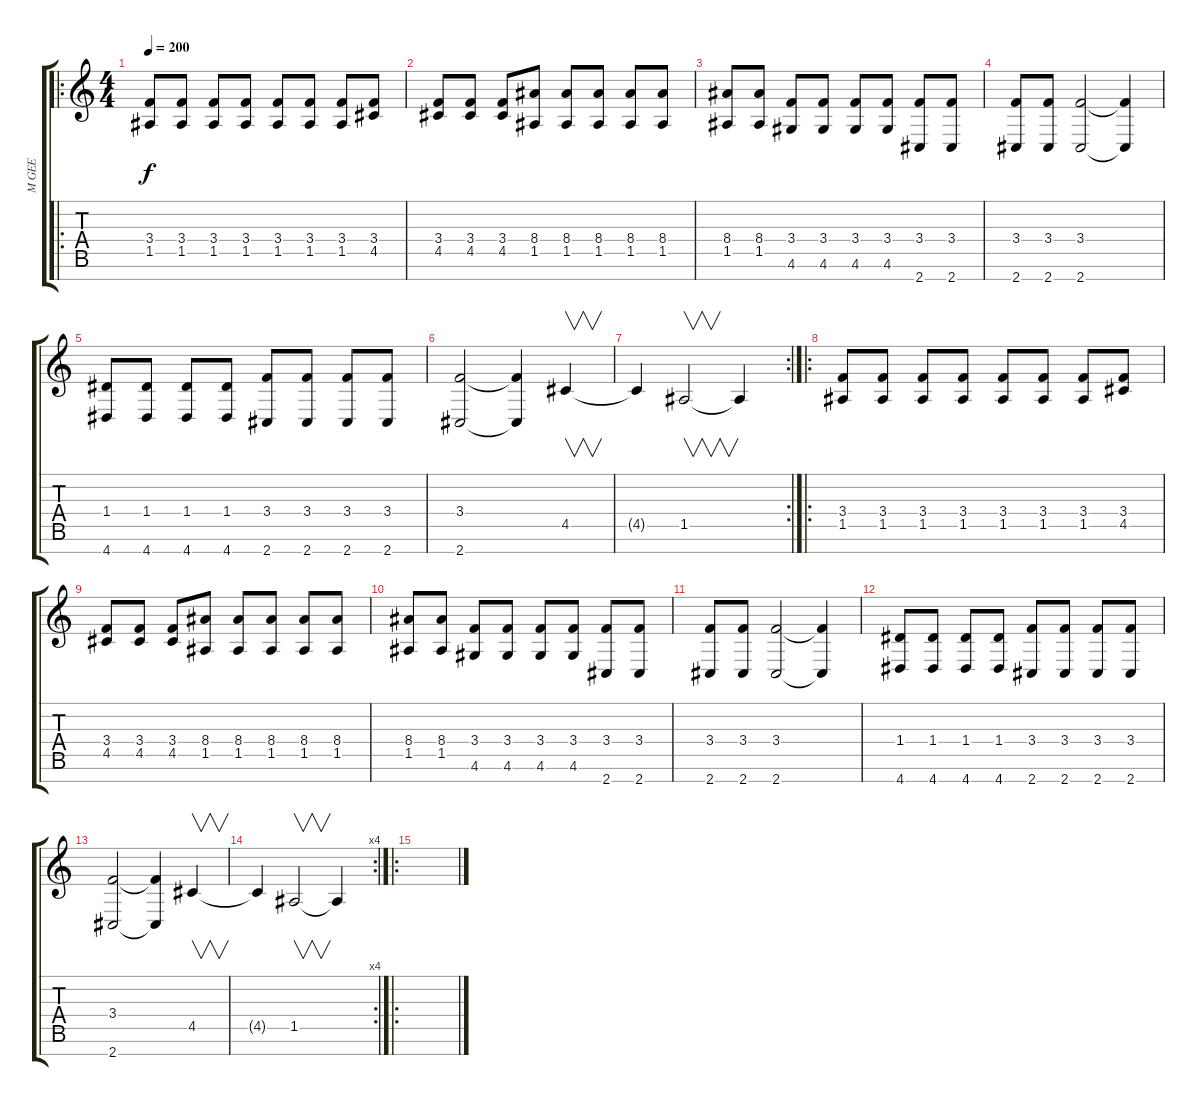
\track ("M GEE" "M GEE") {instrument electricguitarjazz}
\staff {score tabs}
\tuning (E4 B3 G3 D3 A2 E2 B1) {hide}
\ro
\ts (4 4)
\tempo 200
\clef g2
\ks c
(3.4 1.5).8{dy f instrument electricguitarjazz} (3.4 1.5).8 (3.4 1.5).8 (3.4 1.5).8 (3.4 1.5).8 (3.4 1.5).8 (3.4 1.5).8 (3.4 4.5).8 |
(3.4 4.5).8 (3.4 4.5).8 (3.4 4.5).8 (8.4 1.5).8 (8.4 1.5).8 (8.4 1.5).8 (8.4 1.5).8 (8.4 1.5).8 |
(8.4 1.5).8 (8.4 1.5).8 (3.4 4.6).8 (3.4 4.6).8 (3.4 4.6).8 (3.4 4.6).8 (3.4 2.7).8 (3.4 2.7).8 |
(3.4 2.7).8 (3.4 2.7).8 (3.4 2.7).2 (3.4{t} 2.7{t}).4 |
(1.4 4.7).8 (1.4 4.7).8 (1.4 4.7).8 (1.4 4.7).8 (3.4 2.7).8 (3.4 2.7).8 (3.4 2.7).8 (3.4 2.7).8 |
(3.4 2.7).2 (3.4{t} 2.7{t}).4 4.5.4{v} |
\rc 2
4.5{t}.4 1.5.2{v} 1.5{t}.4 |
\ro
(3.4 1.5).8 (3.4 1.5).8 (3.4 1.5).8 (3.4 1.5).8 (3.4 1.5).8 (3.4 1.5).8 (3.4 1.5).8 (3.4 4.5).8 |
(3.4 4.5).8 (3.4 4.5).8 (3.4 4.5).8 (8.4 1.5).8 (8.4 1.5).8 (8.4 1.5).8 (8.4 1.5).8 (8.4 1.5).8 |
(8.4 1.5).8 (8.4 1.5).8 (3.4 4.6).8 (3.4 4.6).8 (3.4 4.6).8 (3.4 4.6).8 (3.4 2.7).8 (3.4 2.7).8 |
(3.4 2.7).8 (3.4 2.7).8 (3.4 2.7).2 (3.4{t} 2.7{t}).4 |
(1.4 4.7).8 (1.4 4.7).8 (1.4 4.7).8 (1.4 4.7).8 (3.4 2.7).8 (3.4 2.7).8 (3.4 2.7).8 (3.4 2.7).8 |
(3.4 2.7).2 (3.4{t} 2.7{t}).4 4.5.4{v} |
\rc 4
4.5{t}.4 1.5.2{v} 1.5{t}.4 |
\ro
